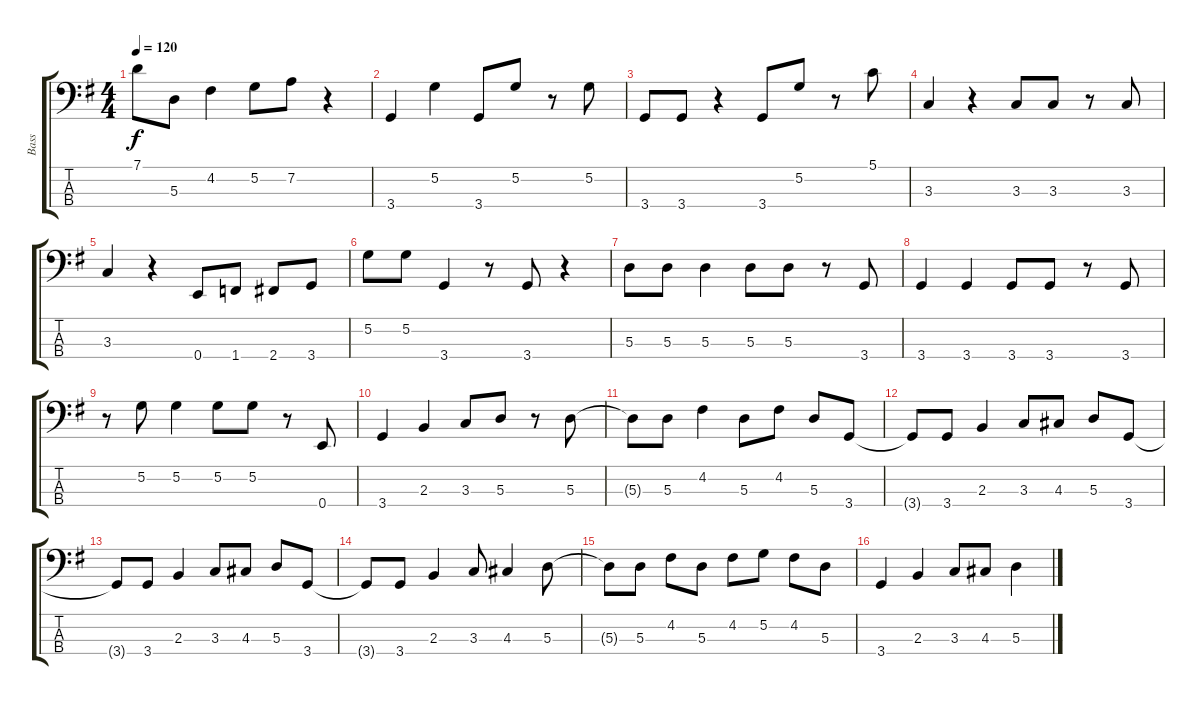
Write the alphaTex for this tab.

\track ("Bass" "Bass") {instrument electricbasspick}
\staff {score tabs}
\tuning (G2 D2 A1 E1) {hide}
\ts (4 4)
\tempo 120
\clef f4
\ks g
7.1.8{dy f} 5.3.8 4.2.4 5.2.8 7.2.8 r.4 |
3.4.4 5.2.4 3.4.8 5.2.8 r.8 5.2.8 |
3.4.8 3.4.8 r.4 3.4.8 5.2.8 r.8 5.1.8 |
3.3.4 r.4 3.3.8 3.3.8 r.8 3.3.8 |
3.3.4 r.4 0.4.8 1.4.8 2.4.8 3.4.8 |
5.2.8 5.2.8 3.4.4 r.8 3.4.8 r.4 |
5.3.8 5.3.8 5.3.4 5.3.8 5.3.8 r.8 3.4.8 |
3.4.4 3.4.4 3.4.8 3.4.8 r.8 3.4.8 |
r.8 5.2.8 5.2.4 5.2.8 5.2.8 r.8 0.4.8 |
3.4.4 2.3.4 3.3.8 5.3.8 r.8 5.3.8 |
5.3{t}.8 5.3.8 4.2.4 5.3.8 4.2.8 5.3.8 3.4.8 |
3.4{t}.8 3.4.8 2.3.4 3.3.8 4.3.8 5.3.8 3.4.8 |
3.4{t}.8 3.4.8 2.3.4 3.3.8 4.3.8 5.3.8 3.4.8 |
3.4{t}.8 3.4.8 2.3.4 3.3.8 4.3.4 5.3.8 |
5.3{t}.8 5.3.8 4.2.8 5.3.8 4.2.8 5.2.8 4.2.8 5.3.8 |
3.4.4 2.3.4 3.3.8 4.3.8 5.3.4
